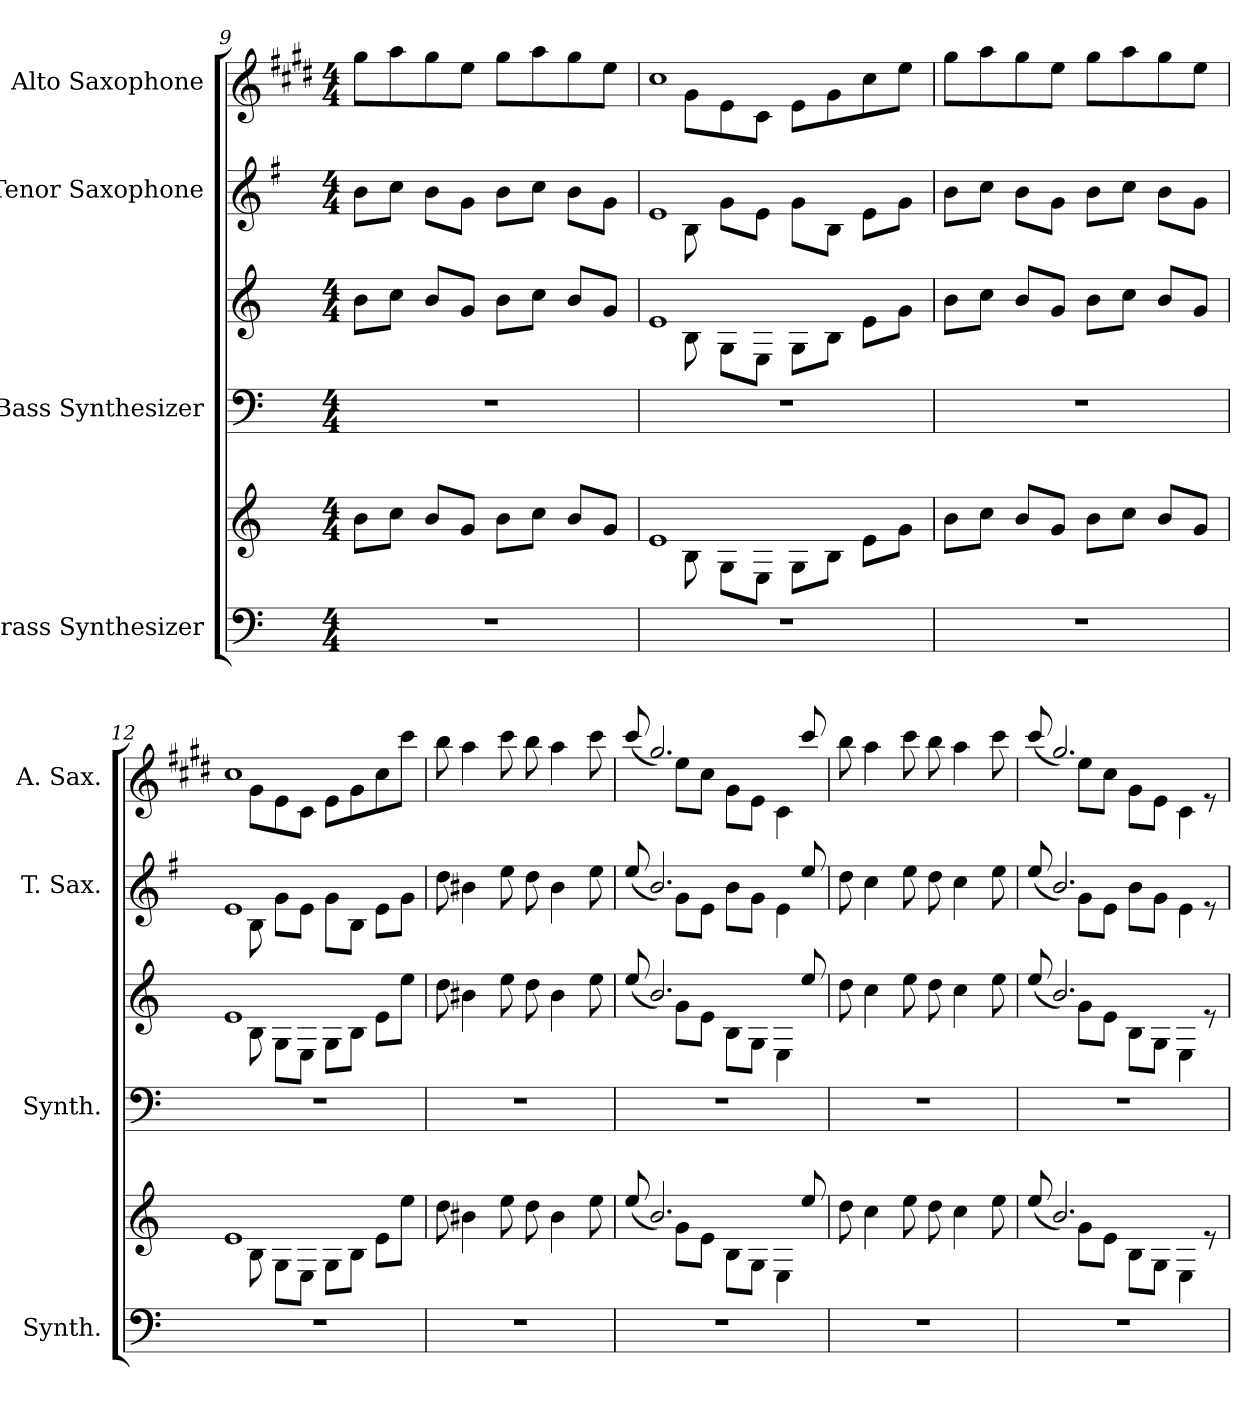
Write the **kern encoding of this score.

**kern	**kern	**kern	**kern	**kern	**kern
*part4	*part4	*part3	*part3	*part2	*part1
*staff6	*staff5	*staff4	*staff3	*staff2	*staff1
*I"Brass Synthesizer	*	*I"Bass Synthesizer	*	*I"Tenor Saxophone	*I"Alto Saxophone
*I'Synth.	*	*I'Synth.	*	*I'T. Sax.	*I'A. Sax.
*clefF4	*clefG2	*clefF4	*clefG2	*clefG2	*clefG2
*	*	*	*	*ITrd8c14	*ITrd5c9
*k[]	*k[]	*k[]	*k[]	*k[f#]	*k[f#]
*M4/4	*M4/4	*M4/4	*M4/4	*M4/4	*M4/4
=9	=9	=9	=9	=9	=9
1r	8b\L	1r	8b\L	8B\L	8b\L
.	8cc\J	.	8cc\J	8c\J	8cc\
.	8b/L	.	8b/L	8B\L	8b\
.	8g/J	.	8g/J	8G\J	8g\J
.	8b\L	.	8b\L	8B\L	8b\L
.	8cc\J	.	8cc\J	8c\J	8cc\
.	8b/L	.	8b/L	8B\L	8b\
.	8g/J	.	8g/J	8G\J	8g\J
=10	=10	=10	=10	=10	=10
*	*^	*	*^	*^	*^
1r	1e	8ryy	1r	1e	8ryy	1E	8ryy	1e	8ryy
.	.	8B\	.	.	8B\	.	8BB\	.	8B\L
.	.	8G\L	.	.	8G\L	.	8G\L	.	8G\
.	.	8E\J	.	.	8E\J	.	8E\J	.	8E\J
.	.	8G\L	.	.	8G\L	.	8G\L	.	8G\L
.	.	8B\J	.	.	8B\J	.	8BB\J	.	8B\
.	.	8e\L	.	.	8e\L	.	8E\L	.	8e\
.	.	8g\J	.	.	8g\J	.	8G\J	.	8g\J
*	*	*	*	*v	*v	*	*	*v	*v
*	*v	*v	*	*	*v	*v	*
!!LO:LB:g=z
=11	=11	=11	=11	=11	=11
1r	8b\L	1r	8b\L	8B\L	8b\L
.	8cc\J	.	8cc\J	8c\J	8cc\
.	8b/L	.	8b/L	8B\L	8b\
.	8g/J	.	8g/J	8G\J	8g\J
.	8b\L	.	8b\L	8B\L	8b\L
.	8cc\J	.	8cc\J	8c\J	8cc\
.	8b/L	.	8b/L	8B\L	8b\
.	8g/J	.	8g/J	8G\J	8g\J
=12	=12	=12	=12	=12	=12
*	*^	*	*^	*^	*^
1r	1e	8ryy	1r	1e	8ryy	1E	8ryy	1e	8ryy
.	.	8B\	.	.	8B\	.	8BB\	.	8B\L
.	.	8G\L	.	.	8G\L	.	8G\L	.	8G\
.	.	8E\J	.	.	8E\J	.	8E\J	.	8E\J
.	.	8G\L	.	.	8G\L	.	8G\L	.	8G\L
.	.	8B\J	.	.	8B\J	.	8BB\J	.	8B\
.	.	8e\L	.	.	8e\L	.	8E\L	.	8e\
.	.	8ee\J	.	.	8ee\J	.	8G\J	.	8ee\J
*	*	*	*	*v	*v	*	*	*v	*v
*	*v	*v	*	*	*v	*v	*
=13	=13	=13	=13	=13	=13
1r	8dd\	1r	8dd\	8d\	8dd\
.	4b#X\	.	4b#X\	4B#X\	4cc\
.	8ee\	.	8ee\	8e\	8ee\
.	8dd\	.	8dd\	8d\	8dd\
.	4b#\	.	4b#\	4B#\	4cc\
.	8ee\	.	8ee\	8e\	8ee\
=14	=14	=14	=14	=14	=14
*	*^	*	*^	*^	*^
1r	(>8ee/	4ryy	1r	(>8ee/	4ryy	(>8e/	4ryy	(>8ee/	4ryy
.	2.b/)	.	.	2.b/)	.	2.B/)	.	2.b/)	.
.	.	8g\L	.	.	8g\L	.	8G\L	.	8g\L
.	.	8e\J	.	.	8e\J	.	8E\J	.	8e\J
.	.	8B\L	.	.	8B\L	.	8B\L	.	8B\L
.	.	8G\J	.	.	8G\J	.	8G\J	.	8G\J
.	.	4E\	.	.	4E\	.	4E\	.	4E\
.	8ee/	.	.	8ee/	.	8e/	.	8ee/	.
*	*	*	*	*v	*v	*	*	*v	*v
*	*v	*v	*	*	*v	*v	*
!!LO:LB:g=z
=15	=15	=15	=15	=15	=15
1r	8dd\	1r	8dd\	8d\	8dd\
.	4cc\	.	4cc\	4c\	4cc\
.	8ee\	.	8ee\	8e\	8ee\
.	8dd\	.	8dd\	8d\	8dd\
.	4cc\	.	4cc\	4c\	4cc\
.	8ee\	.	8ee\	8e\	8ee\
=16	=16	=16	=16	=16	=16
*	*^	*	*^	*^	*^
1r	(>8ee/	4ryy	1r	(>8ee/	4ryy	(>8e/	4ryy	(>8ee/	4ryy
.	2.b/)	.	.	2.b/)	.	2.B/)	.	2.b/)	.
.	.	8g\L	.	.	8g\L	.	8G\L	.	8g\L
.	.	8e\J	.	.	8e\J	.	8E\J	.	8e\J
.	.	8B\L	.	.	8B\L	.	8B\L	.	8B\L
.	.	8G\J	.	.	8G\J	.	8G\J	.	8G\J
.	.	4E\	.	.	4E\	.	4E\	.	4E\
.	8re	.	.	8re	.	8re	.	8re	.
*	*	*	*	*v	*v	*	*	*v	*v
*	*v	*v	*	*	*v	*v	*
=	=	=	=	=	=
*-	*-	*-	*-	*-	*-
